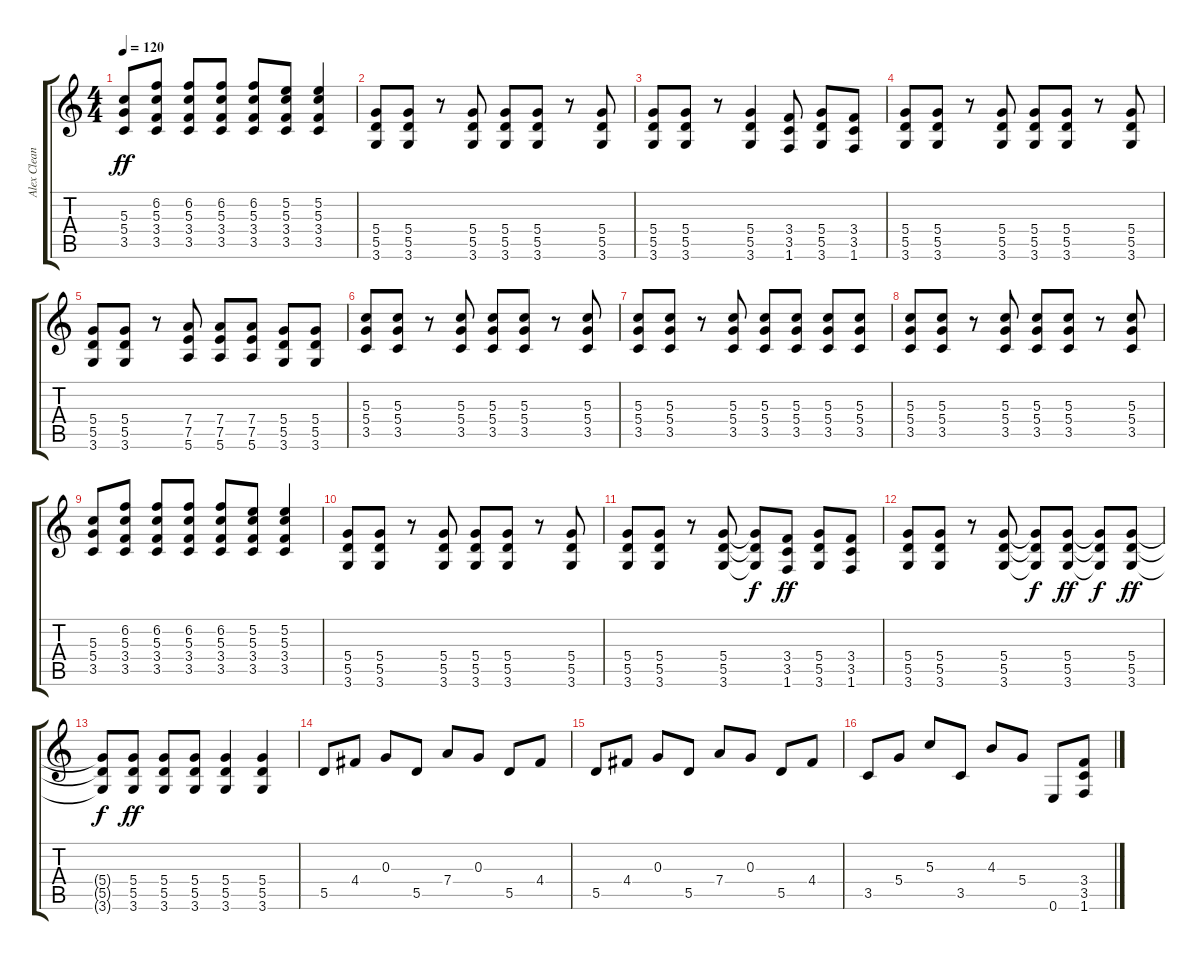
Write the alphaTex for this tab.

\track ("Alex Clean" "Alex Clean") {instrument electricguitarclean}
\staff {score tabs}
\tuning (E4 B3 G3 D3 A2 E2) {hide}
\ts (4 4)
\tempo 120
\clef g2
\ks c
(5.3 5.4 3.5).8{dy ff} (6.2 5.3 3.4 3.5).8 (6.2 5.3 3.4 3.5).8 (6.2 5.3 3.4 3.5).8 (6.2 5.3 3.4 3.5).8 (5.2 5.3 3.4 3.5).8 (5.2 5.3 3.4 3.5).4 |
(5.4 5.5 3.6).8 (5.4 5.5 3.6).8 r.8 (5.4 5.5 3.6).8 (5.4 5.5 3.6).8 (5.4 5.5 3.6).8 r.8 (5.4 5.5 3.6).8 |
(5.4 5.5 3.6).8 (5.4 5.5 3.6).8 r.8 (5.4 5.5 3.6).4 (3.4 3.5 1.6).8 (5.4 5.5 3.6).8 (3.4 3.5 1.6).8 |
(5.4 5.5 3.6).8 (5.4 5.5 3.6).8 r.8 (5.4 5.5 3.6).8 (5.4 5.5 3.6).8 (5.4 5.5 3.6).8 r.8 (5.4 5.5 3.6).8 |
(5.4 5.5 3.6).8 (5.4 5.5 3.6).8 r.8 (7.4 7.5 5.6).8 (7.4 7.5 5.6).8 (7.4 7.5 5.6).8 (5.4 5.5 3.6).8 (5.4 5.5 3.6).8 |
(5.3 5.4 3.5).8 (5.3 5.4 3.5).8 r.8 (5.3 5.4 3.5).8 (5.3 5.4 3.5).8 (5.3 5.4 3.5).8 r.8 (5.3 5.4 3.5).8 |
(5.3 5.4 3.5).8 (5.3 5.4 3.5).8 r.8 (5.3 5.4 3.5).8 (5.3 5.4 3.5).8 (5.3 5.4 3.5).8 (5.3 5.4 3.5).8 (5.3 5.4 3.5).8 |
(5.3 5.4 3.5).8 (5.3 5.4 3.5).8 r.8 (5.3 5.4 3.5).8 (5.3 5.4 3.5).8 (5.3 5.4 3.5).8 r.8 (5.3 5.4 3.5).8 |
(5.3 5.4 3.5).8 (6.2 5.3 3.4 3.5).8 (6.2 5.3 3.4 3.5).8 (6.2 5.3 3.4 3.5).8 (6.2 5.3 3.4 3.5).8 (5.2 5.3 3.4 3.5).8 (5.2 5.3 3.4 3.5).4 |
(5.4 5.5 3.6).8 (5.4 5.5 3.6).8 r.8 (5.4 5.5 3.6).8 (5.4 5.5 3.6).8 (5.4 5.5 3.6).8 r.8 (5.4 5.5 3.6).8 |
(5.4 5.5 3.6).8 (5.4 5.5 3.6).8 r.8 (5.4 5.5 3.6).8 (5.4{t} 5.5{t} 3.6{t}).8{dy f} (3.4 3.5 1.6).8{dy ff} (5.4 5.5 3.6).8 (3.4 3.5 1.6).8 |
(5.4 5.5 3.6).8 (5.4 5.5 3.6).8 r.8 (5.4 5.5 3.6).8 (5.4{t} 5.5{t} 3.6{t}).8{dy f} (5.4 5.5 3.6).8{dy ff} (5.4{t} 5.5{t} 3.6{t}).8{dy f} (5.4 5.5 3.6).8{dy ff} |
(5.4{t} 5.5{t} 3.6{t}).8{dy f} (5.4 5.5 3.6).8{dy ff} (5.4 5.5 3.6).8 (5.4 5.5 3.6).8 (5.4 5.5 3.6).4 (5.4 5.5 3.6).4 |
5.5.8 4.4.8 0.3.8 5.5.8 7.4.8 0.3.8 5.5.8 4.4.8 |
5.5.8 4.4.8 0.3.8 5.5.8 7.4.8 0.3.8 5.5.8 4.4.8 |
3.5.8 5.4.8 5.3.8 3.5.8 4.3.8 5.4.8 0.6.8 (3.4 3.5 1.6).8
